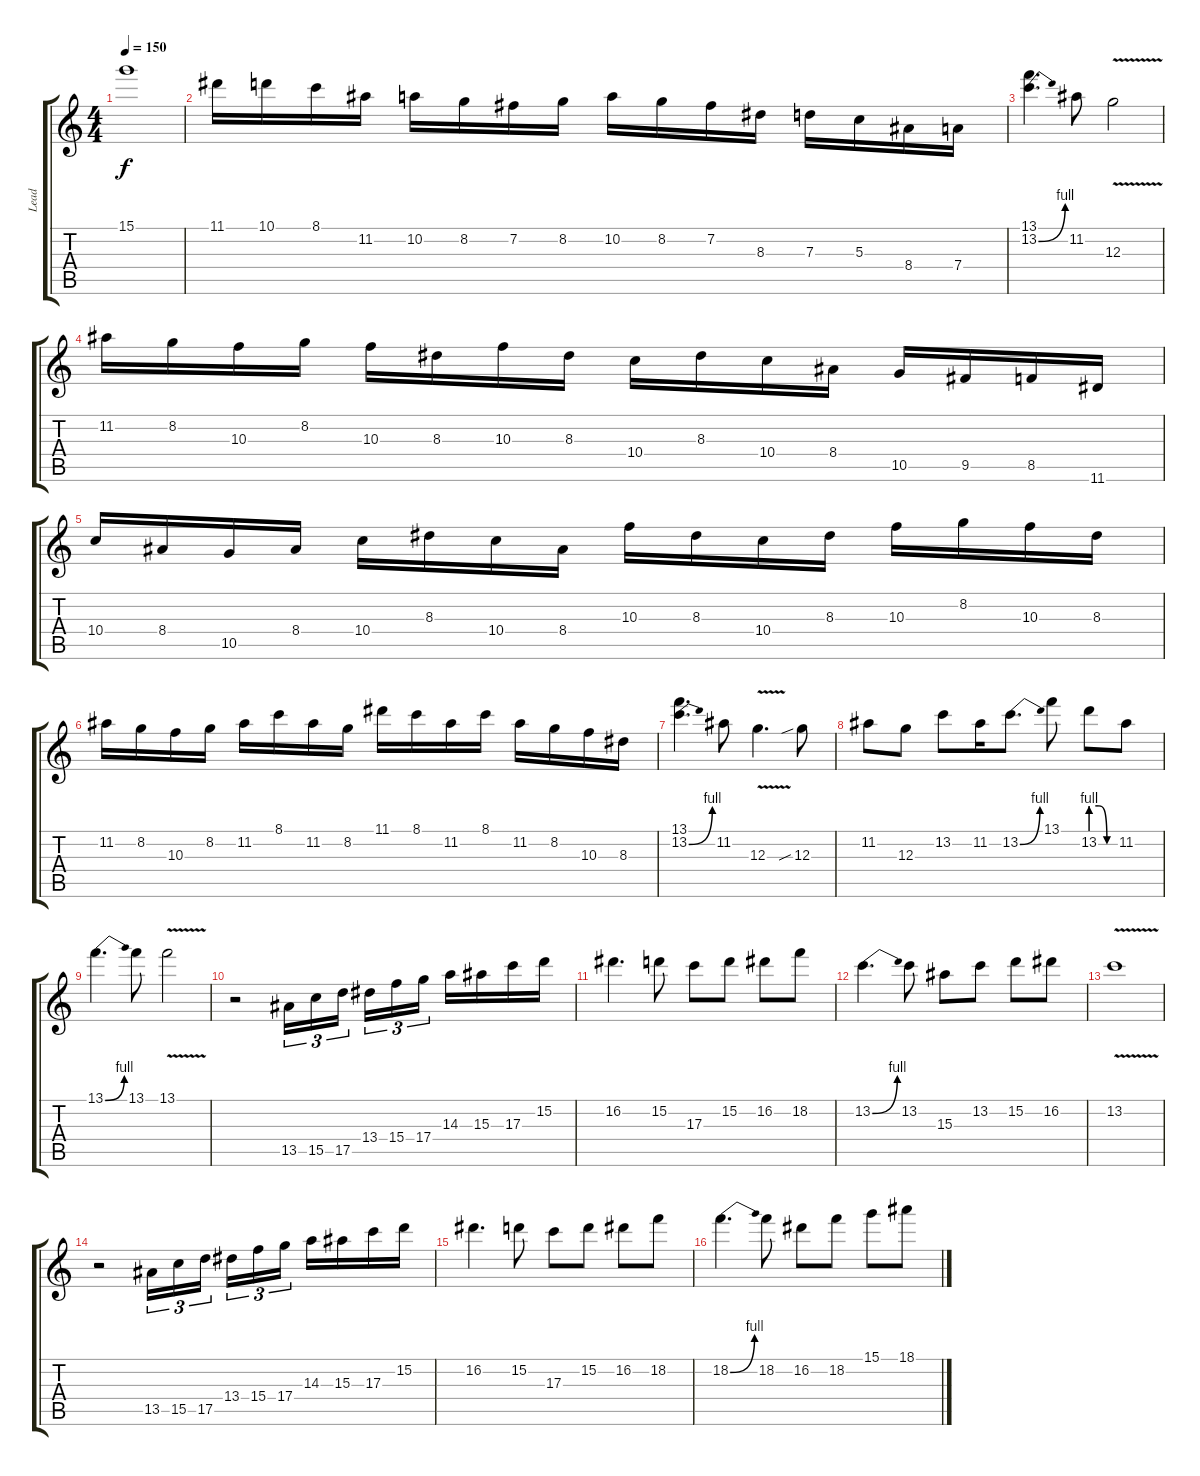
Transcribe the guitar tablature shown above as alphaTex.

\track ("Lead" "Lead") {instrument distortionguitar}
\staff {score tabs}
\tuning (E4 B3 G3 D3 A2 E2) {hide}
\ts (4 4)
\tempo 150
\clef g2
\ks c
15.1.1{dy f} |
11.1.16 10.1.16 8.1.16 11.2.16 10.2.16 8.2.16 7.2.16 8.2.16 10.2.16 8.2.16 7.2.16 8.3.16 7.3.16 5.3.16 8.4.16 7.4.16 |
(13.1 13.2{be (bend 0 0 60 4)}).4{d} 11.2.8 12.3{v}.2 |
11.2.16 8.2.16 10.3.16 8.2.16 10.3.16 8.3.16 10.3.16 8.3.16 10.4.16 8.3.16 10.4.16 8.4.16 10.5.16 9.5.16 8.5.16 11.6.16 |
10.4.16 8.4.16 10.5.16 8.4.16 10.4.16 8.3.16 10.4.16 8.4.16 10.3.16 8.3.16 10.4.16 8.3.16 10.3.16 8.2.16 10.3.16 8.3.16 |
11.2.16 8.2.16 10.3.16 8.2.16 11.2.16 8.1.16 11.2.16 8.2.16 11.1.16 8.1.16 11.2.16 8.1.16 11.2.16 8.2.16 10.3.16 8.3.16 |
(13.1 13.2{be (bend 0 0 60 4)}).4{d} 11.2.8 12.3{v}.4{d} 12.3{sib}.8 |
11.2.8 12.3.8 13.2.8 11.2.16 13.2{be (bend 0 0 60 4)}.8{d} 13.1.8 13.2{be (custom 0 4 20 4 40 0 60 0)}.8 11.2.8 |
13.1{be (bend 0 0 60 4)}.4{d} 13.1.8 13.1{v}.2 |
r.2 13.5.16{tu (3 2)} 15.5.16{tu (3 2)} 17.5.16{tu (3 2) beam splitsecondary} 13.4.16{tu (3 2)} 15.4.16{tu (3 2)} 17.4.16{tu (3 2)} 14.3.16 15.3.16 17.3.16 15.2.16 |
16.2.4{d} 15.2.8 17.3.8 15.2.8 16.2.8 18.2.8 |
13.2{be (bend 0 0 60 4)}.4{d} 13.2.8 15.3.8 13.2.8 15.2.8 16.2.8 |
13.2{v}.1 |
r.2 13.5.16{tu (3 2)} 15.5.16{tu (3 2)} 17.5.16{tu (3 2) beam splitsecondary} 13.4.16{tu (3 2)} 15.4.16{tu (3 2)} 17.4.16{tu (3 2)} 14.3.16 15.3.16 17.3.16 15.2.16 |
16.2.4{d} 15.2.8 17.3.8 15.2.8 16.2.8 18.2.8 |
18.2{be (bend 0 0 60 4)}.4{d} 18.2.8 16.2.8 18.2.8 15.1.8 18.1.8
